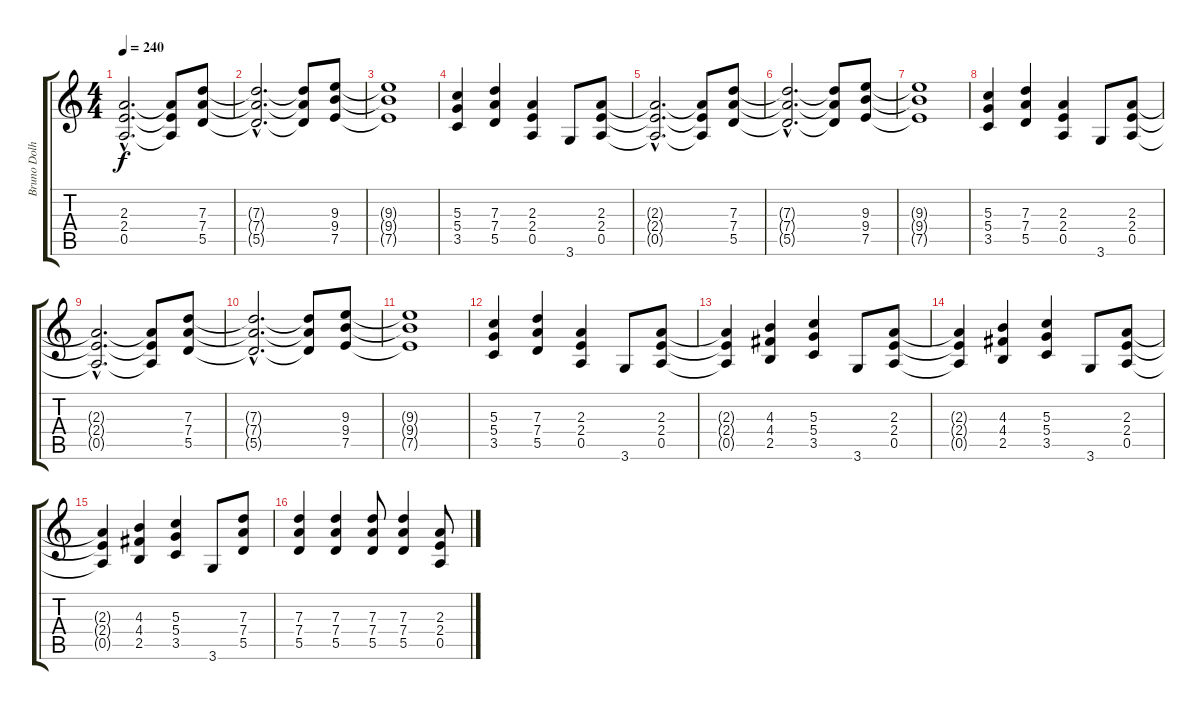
\track ("Bruno Dolheguy" "Bruno Dolh") {instrument distortionguitar}
\staff {score tabs}
\tuning (E4 B3 G3 D3 A2 E2) {hide}
\ts (4 4)
\tempo 240
\clef g2
\ks c
(2.3{hac t} 2.4{hac t} 0.5{hac t}).2{d dy f} (2.3{t} 2.4{t} 0.5{t}).8 (7.3 7.4 5.5).8 |
(7.3{hac t} 7.4{hac t} 5.5{hac t}).2{d} (7.3{t} 7.4{t} 5.5{t}).8 (9.3 9.4 7.5).8 |
(9.3{t} 9.4{t} 7.5{t}).1 |
(5.3 5.4 3.5).4 (7.3 7.4 5.5).4 (2.3 2.4 0.5).4 3.6.8 (2.3 2.4 0.5).8 |
(2.3{hac t} 2.4{hac t} 0.5{hac t}).2{d} (2.3{t} 2.4{t} 0.5{t}).8 (7.3 7.4 5.5).8 |
(7.3{hac t} 7.4{hac t} 5.5{hac t}).2{d} (7.3{t} 7.4{t} 5.5{t}).8 (9.3 9.4 7.5).8 |
(9.3{t} 9.4{t} 7.5{t}).1 |
(5.3 5.4 3.5).4 (7.3 7.4 5.5).4 (2.3 2.4 0.5).4 3.6.8 (2.3 2.4 0.5).8 |
(2.3{hac t} 2.4{hac t} 0.5{hac t}).2{d} (2.3{t} 2.4{t} 0.5{t}).8 (7.3 7.4 5.5).8 |
(7.3{hac t} 7.4{hac t} 5.5{hac t}).2{d} (7.3{t} 7.4{t} 5.5{t}).8 (9.3 9.4 7.5).8 |
(9.3{t} 9.4{t} 7.5{t}).1 |
(5.3 5.4 3.5).4 (7.3 7.4 5.5).4 (2.3 2.4 0.5).4 3.6.8 (2.3 2.4 0.5).8 |
(2.3{t} 2.4{t} 0.5{t}).4 (4.3 4.4 2.5).4 (5.3 5.4 3.5).4 3.6.8 (2.3 2.4 0.5).8 |
(2.3{t} 2.4{t} 0.5{t}).4 (4.3 4.4 2.5).4 (5.3 5.4 3.5).4 3.6.8 (2.3 2.4 0.5).8 |
(2.3{t} 2.4{t} 0.5{t}).4 (4.3 4.4 2.5).4 (5.3 5.4 3.5).4 3.6.8 (7.3 7.4 5.5).8 |
(7.3 7.4 5.5).4 (7.3 7.4 5.5).4 (7.3 7.4 5.5).8 (7.3 7.4 5.5).4 (2.3 2.4 0.5).8
